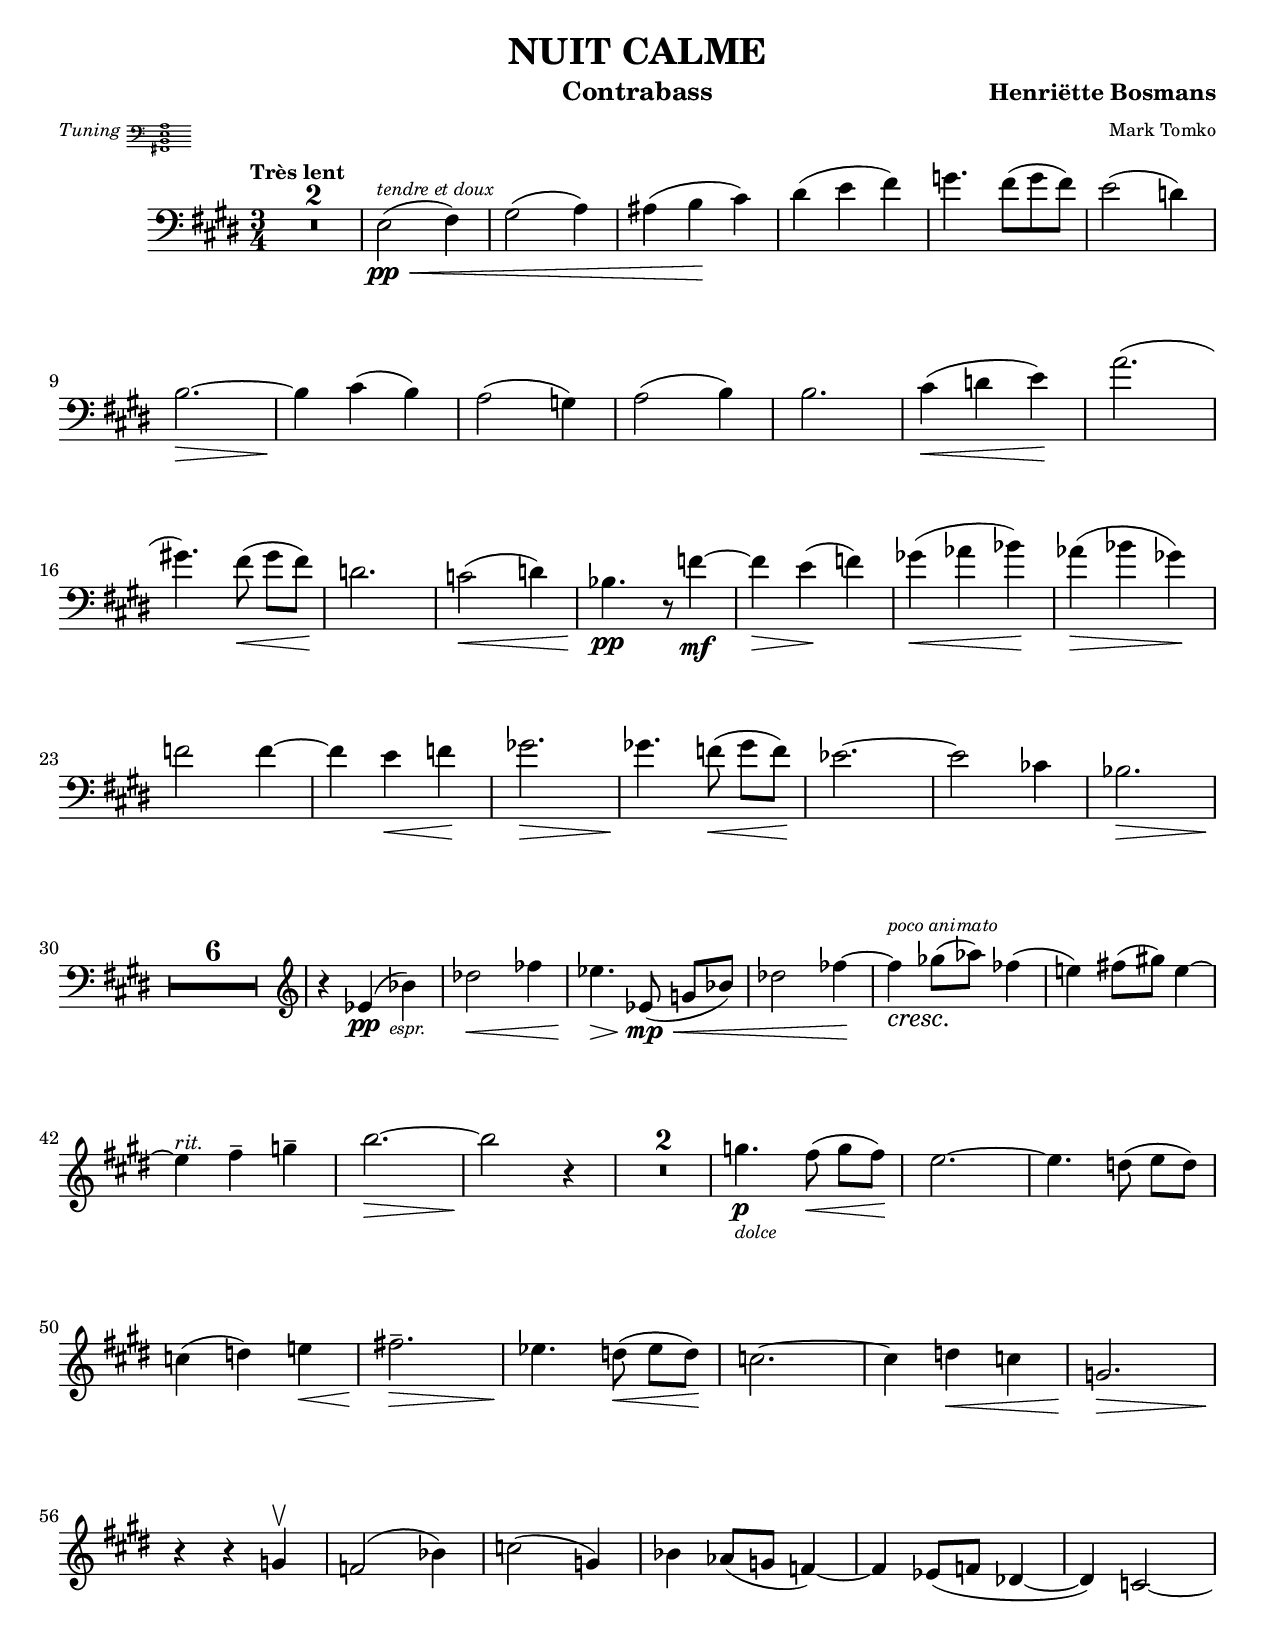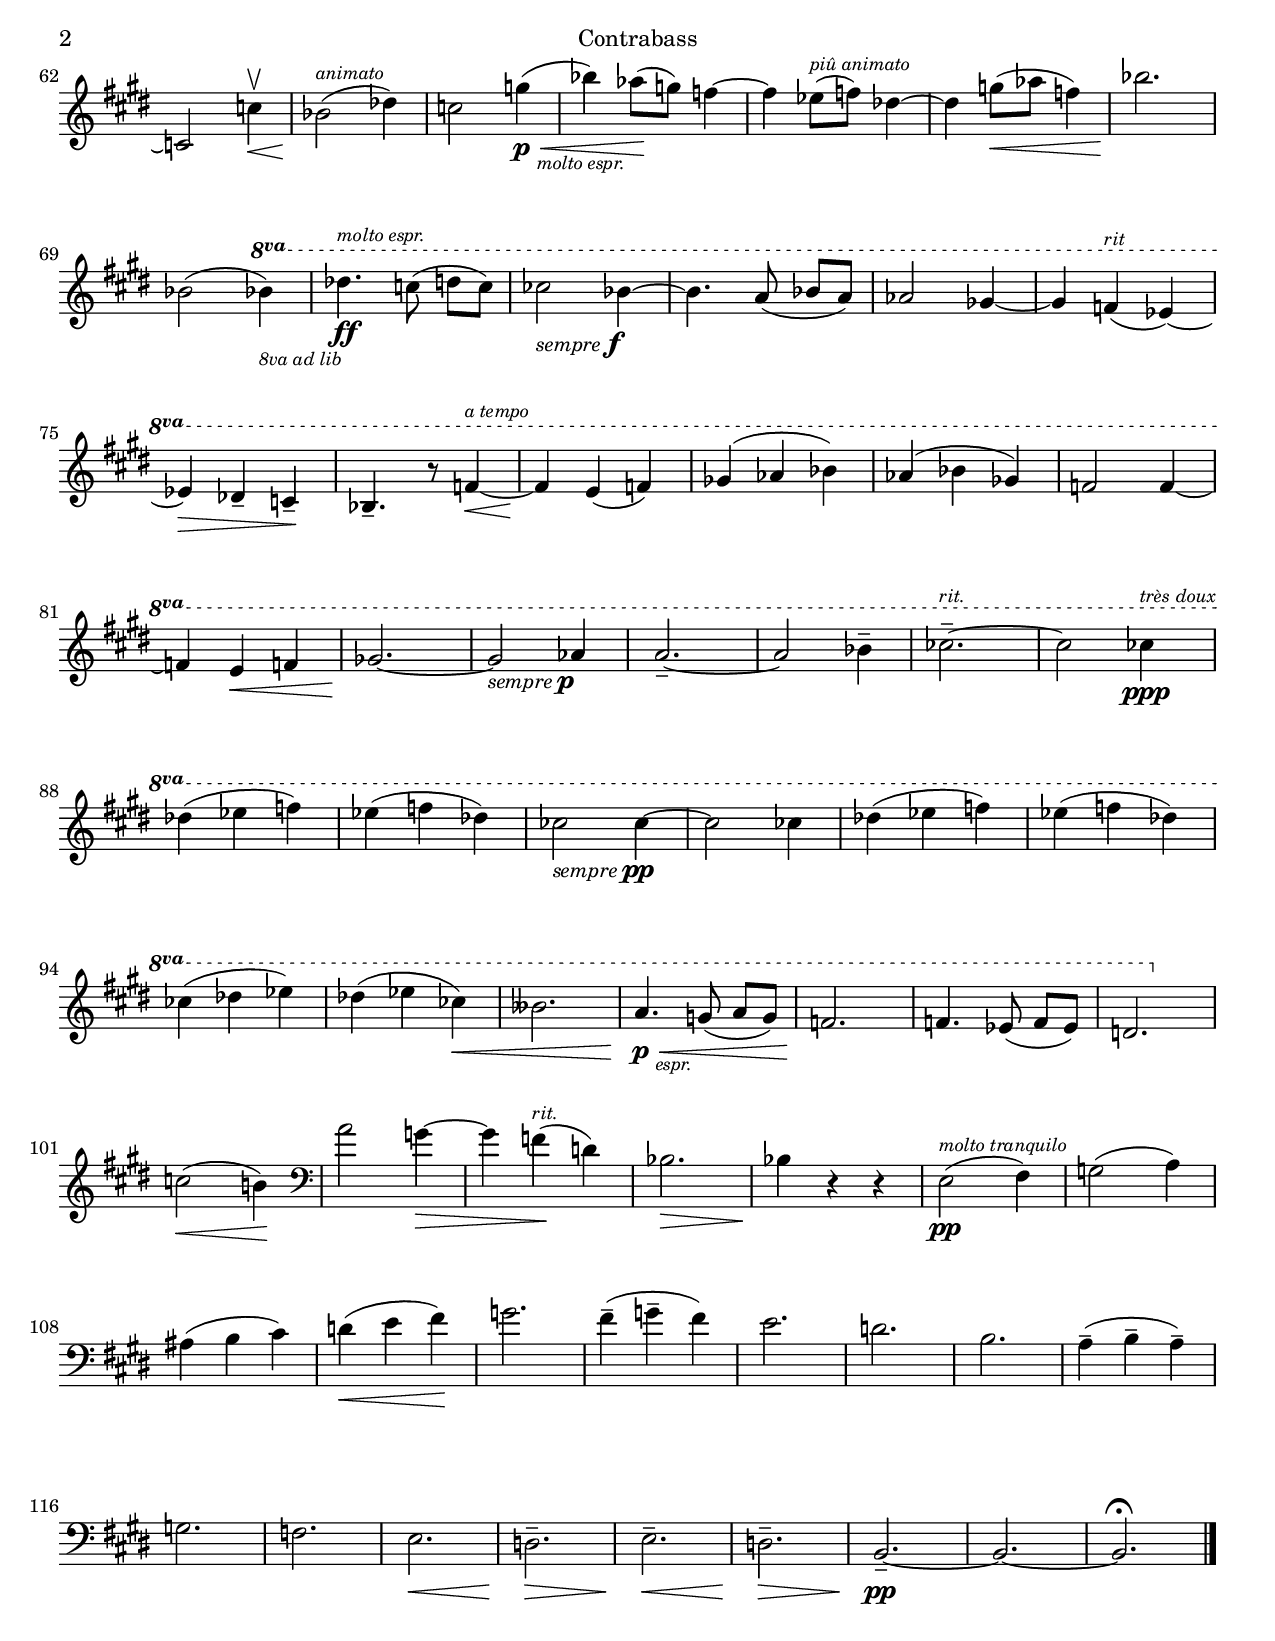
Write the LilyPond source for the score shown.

\version "2.24.3"

\version "2.24.3"

soloTuning =
\markup {
  \italic \tiny Tuning
  \score {
    \layout {
      indent = 0.0
    }
    \new Staff \with {
      \magnifyStaff #1/2
    } {
      \new Voice {
        \relative {
          \omit Score.TimeSignature
          \omit Score.BarLine
          \clef bass
          <<fis,1 b e a>>
        }
      }
    }
  }
}


\header {
  title = "NUIT CALME"
  instrument = "Contrabass"
  meter = \soloTuning
  composer = \markup { \bold "Henriëtte Bosmans" }
  arranger = \markup { \tiny "Mark Tomko" }
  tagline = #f
}

\paper {
  #(set-paper-size "letter")
  %#(set-default-paper-size '(cons (* 13 in) (* 10 in)))
}

sempref = \markup { \small \italic sempre \dynamic f }

semprep = \markup { \small \italic sempre \dynamic p }

semprepp = \markup { \small \italic sempre \dynamic pp }

notes = \relative {
  \clef bass
  \key fis \major
  \tempo \markup { \small "Très lent" }
  \compressMMRests R2.*2
  | fis,2\pp\<^\markup { \italic \tiny "tendre et doux" } (gis4)
  | ais2 (b4)
  | bis4 (cis\! dis)
  | eis4 (fis gis)
  | a4. gis8 (a gis)
  | fis2 (e4) \break
  % line 2
  | cis2.~\>
  | cis4\! dis (cis)
  | b2 (a4)
  | b2 (cis4)
  | cis2.
  | dis4\< (e fis)\!
  | b2. ( \break
  % line 3
  | ais!4.) gis8\< (ais [gis])\!
  | e2.
  | d2\< (e4)
  | c4.\pp r8 g'4~\mf
  | g4\> fis\! (g)
  | aes4\< (bes c)\!
  | bes4\> (c aes)\! \break
  % line 4
  | g2 g4~
  | g4 fis\< g\!
  | aes2.\>
  | aes4.\! g8\< (aes [g])\!
  | f2.~
  | f2 des4
  | c2.\> \break
  | \compressMMRests R2.*6 \!
  | \clef treble r4 \once \override TextScript.X-offset = 3 \once \override TextScript.Y-offset = -4 f4\pp_\markup { \tiny \italic "espr." } (c')
  | \clef treble ees2\< ges4
  | f4.\> f,8\mp\< (a [c])
  | ees2 ges4~\!
  | ges4_\cresc^\markup { \tiny \italic "poco animato" } aes8\! (bes) ges4 (
  | fis!4) gis!8 (ais!) fis4~ \break
  | fis4^\markup { \small \italic "rit." } gis\tenuto a\tenuto
  | cis2.~\>
  | cis2\! r4
  | \compressMMRests R2.*2
  | a4.\p_\markup { \tiny \italic "dolce" } gis8\< (a [gis])\!
  | fis2.~
  | fis4. e8 (fis [e]) \break
  %line 5
  | d4 (e) fis!\<
  | gis!2.\tenuto\>
  | f4.\! e8\< (f [e])\!
  | d2.~
  | d4 e\< d
  | a2.\> \break
  | %{\clef bass %} r4\! r a\upbow
  | g2 (c4)
  | d2 (a4)
  | c4 bes8 (a g4~)
  | g4 f8 (g ees4~
  | ees4) d2~ \pageBreak
  % page 2
  % line 1
  | d2 d'4\upbow\<
  | \clef treble c2^\markup { \tiny \italic animato }\! (ees4)
  | d2 \once \override TextScript.X-offset = 2 a'4\p\<_\markup { \tiny \italic "molto espr." } (
  | c4) bes8\! (a) g4~
  | g4 f8^\markup { \tiny \italic "piû animato" } (g) ees4~
  | ees4 a8\< (bes g4)
  | c2.\! \break
  % line 2
  | c,2 %{ maybe keep this down the octave %} (\ottava 1 c'4)_\markup { \tiny \italic "8va ad lib" }
  | ees4.\ff^\markup { \tiny \italic "molto espr."} d8 (e [d])
  | des2_\sempref c4~
  | c4. b8 (c [b])
  | bes2 aes4~
  | aes4 g^\markup { \tiny \italic rit } (f~) \break
  % line 3
  | f4\> ees\tenuto d\tenuto\!
  | c4.\tenuto r8 g'4~^\markup { \tiny \italic "a tempo" }\<
  | g4\! fis (g)
  | aes4 (bes c)
  | bes4 (c aes)
  | g2 g4~ \break
  % line 4
  | g4 fis\< g
  | aes2.~\!
  | aes2_\semprep bes4
  | b2.~\tenuto
  | b2 c4\tenuto
  | des2.~\tenuto^\markup { \tiny \italic rit. }
  | des2 des4\ppp^\markup { \tiny \italic "très doux" } \break
  % line 5
  | ees4 (f g)
  | f (g ees)
  | des2_\semprepp des4~
  | des2 des4
  | ees4 (f g)
  | f (g ees) \break
  % line 6
  |  des4 (ees f)
  | ees ( f des\<)
  | ces2.
  | \once \override TextScript.X-offset = 2 \once \override TextScript.Y-offset = -6 b4.\p\<_\markup { \tiny \italic "espr." } a8 (b [a])
  | g2. \!
  | g4. f8 (g [f])
  | e2. %{ to maybe here %} \break
  % line 7
  | \ottava 0 d2\< (cis!4)\!
  | \clef bass b2 a4~\>
  | a4 g^\markup { \tiny \italic "rit." }\! (e)
  | c2.\>
  | c4\! r r
  | fis,2\pp^\markup { \tiny \italic "molto tranquilo" } (gis4)
  | a2 (b4) \break
  % line 8
  | bis4 (cis dis)
  | e4\< (fis gis)\!
  | a2.
  | gis4\tenuto (a\tenuto gis)
  | fis2.
  | e2.
  | cis2.
  | b4\tenuto (cis\tenuto b\tenuto) \break
  % line 9
  | a2.
  | g2.
  | fis2.\<
  | e2.\tenuto\>
  | fis2.\<\tenuto
  | e2.\>\tenuto
  | cis2.\pp\tenuto~
  | cis2.~
  | cis2.\fermata \fine
}

\book {
  \score {
    \layout {
      \context {
        \Score
        \consists Measure_counter_engraver
      }
      top-margin = 0.0
    }
    \new StaffGroup {
      \new Voice {
        \set countPercentRepeats = ##t
        \set restNumberThreshold = 1
        \override MultiMeasureRest.expand-limit = 2
        \set Score.rehearsalMarkFormatter = #format-mark-box-numbers
        \set Staff.ottavationMarkups = #ottavation-ordinals
        \numericTimeSignature
        \time 3/4
        \transpose fis e' {
          \notes
        }
      }
    }
  }
}
